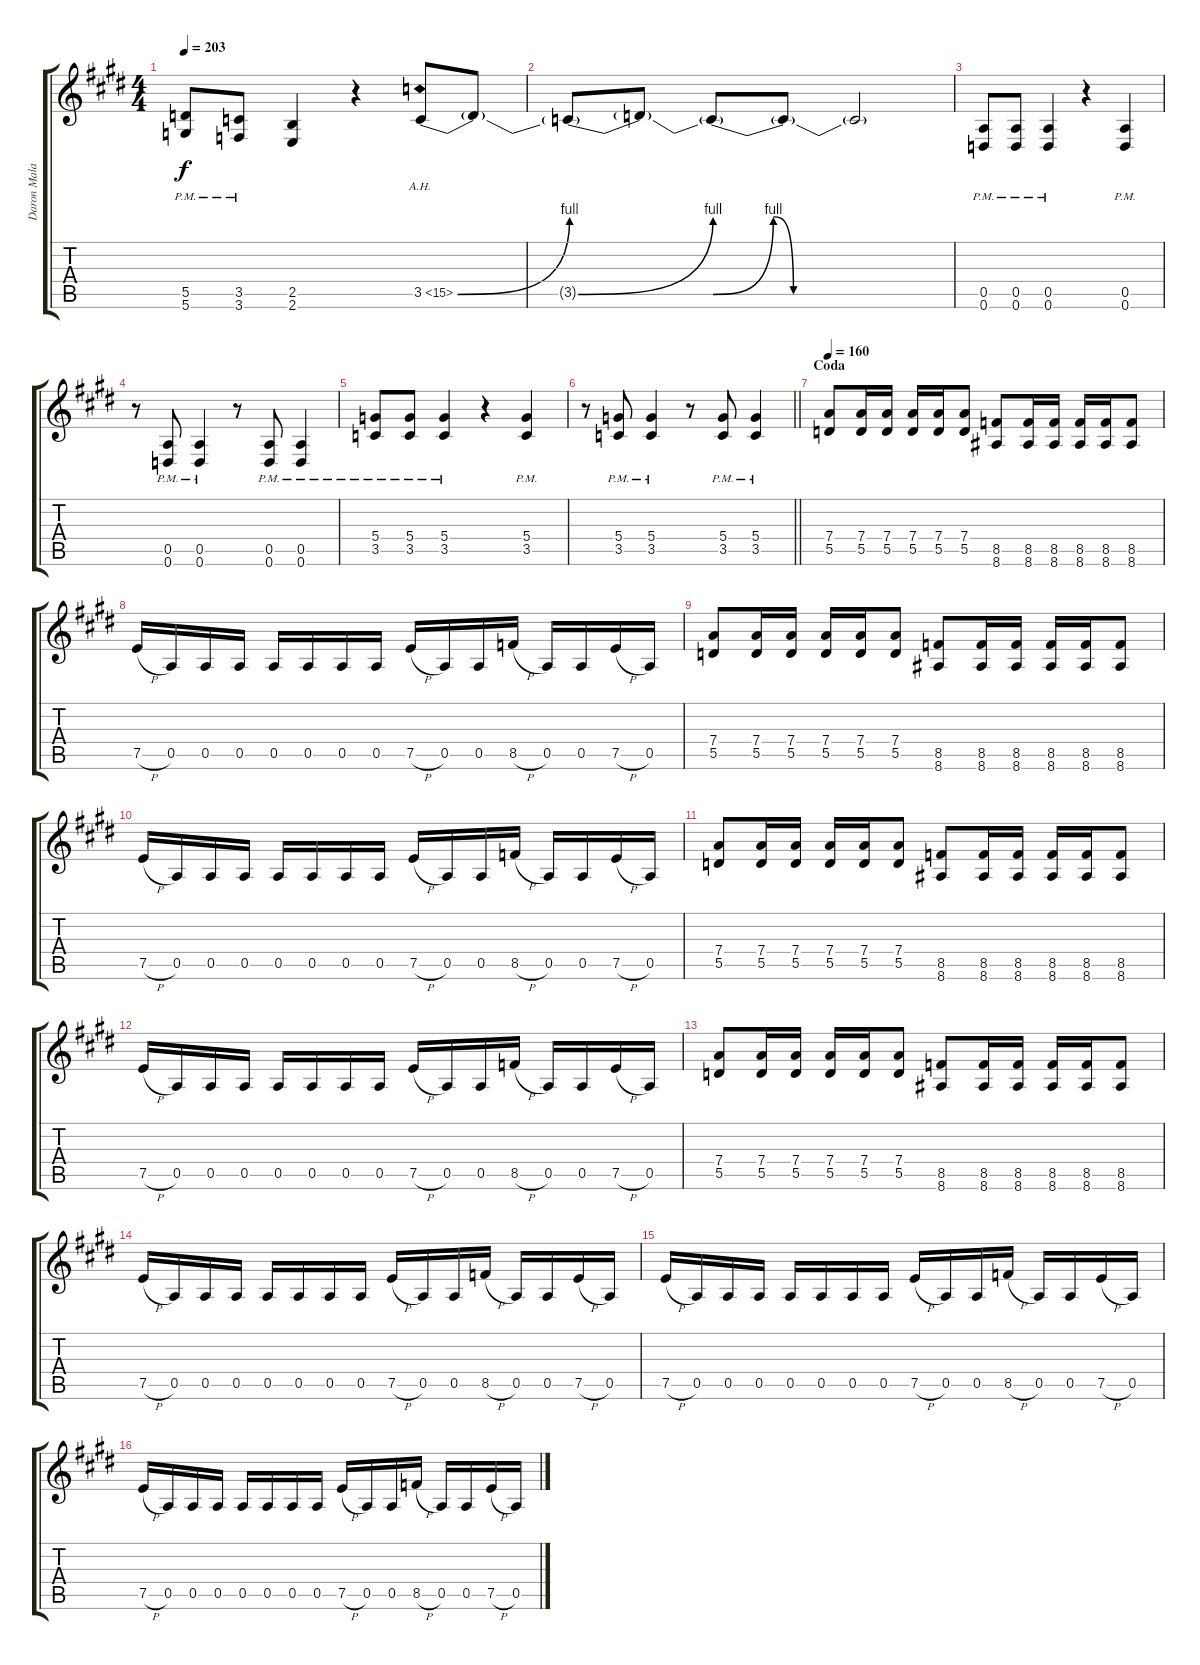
\track ("Daron Malakian [Guitar 3]" "Daron Mala") {instrument distortionguitar}
\staff {score tabs}
\tuning (E4 B3 G3 D3 A2 D2) {hide}
\ts (4 4)
\tempo 203
\clef g2
\ks c#minor
(5.5{pm} 5.6{pm}).8{dy f} (3.5{pm} 3.6{pm}).8 (2.5 2.6).4 r.4 3.5{be (bend 0 0 60 4) ah 12}.8 3.5{t}.8 |
3.5{be (bend 0 0 60 4) t}.8 3.5{t}.8 3.5{be (custom 0 0 15 4 20 0 60 0) t}.8 3.5{t}.8 3.5{t}.2 |
(0.5{pm} 0.6{pm}).8 (0.5{pm} 0.6{pm}).8 (0.5{pm} 0.6{pm}).4 r.4 (0.5{pm} 0.6{pm}).4 |
r.8 (0.5{pm} 0.6{pm}).8 (0.5{pm} 0.6{pm}).4 r.8 (0.5{pm} 0.6{pm}).8 (0.5{pm} 0.6{pm}).4 |
(5.4{pm} 3.5{pm}).8 (5.4{pm} 3.5{pm}).8 (5.4{pm} 3.5{pm}).4 r.4 (5.4{pm} 3.5{pm}).4 |
\barLineRight lightlight
r.8 (5.4{pm} 3.5{pm}).8 (5.4{pm} 3.5{pm}).4 r.8 (5.4{pm} 3.5{pm}).8 (5.4{pm} 3.5{pm}).4 |
\section ("" "Coda")
\tempo 160
(7.4 5.5).8 (7.4 5.5).16 (7.4 5.5).16 (7.4 5.5).16 (7.4 5.5).16 (7.4 5.5).8 (8.5 8.6).8 (8.5 8.6).16 (8.5 8.6).16 (8.5 8.6).16 (8.5 8.6).16 (8.5 8.6).8 |
7.5{h}.16 0.5.16 0.5.16 0.5.16 0.5.16 0.5.16 0.5.16 0.5.16 7.5{h}.16 0.5.16 0.5.16 8.5{h}.16 0.5.16 0.5.16 7.5{h}.16 0.5.16 |
(7.4 5.5).8 (7.4 5.5).16 (7.4 5.5).16 (7.4 5.5).16 (7.4 5.5).16 (7.4 5.5).8 (8.5 8.6).8 (8.5 8.6).16 (8.5 8.6).16 (8.5 8.6).16 (8.5 8.6).16 (8.5 8.6).8 |
7.5{h}.16 0.5.16 0.5.16 0.5.16 0.5.16 0.5.16 0.5.16 0.5.16 7.5{h}.16 0.5.16 0.5.16 8.5{h}.16 0.5.16 0.5.16 7.5{h}.16 0.5.16 |
(7.4 5.5).8 (7.4 5.5).16 (7.4 5.5).16 (7.4 5.5).16 (7.4 5.5).16 (7.4 5.5).8 (8.5 8.6).8 (8.5 8.6).16 (8.5 8.6).16 (8.5 8.6).16 (8.5 8.6).16 (8.5 8.6).8 |
7.5{h}.16 0.5.16 0.5.16 0.5.16 0.5.16 0.5.16 0.5.16 0.5.16 7.5{h}.16 0.5.16 0.5.16 8.5{h}.16 0.5.16 0.5.16 7.5{h}.16 0.5.16 |
(7.4 5.5).8 (7.4 5.5).16 (7.4 5.5).16 (7.4 5.5).16 (7.4 5.5).16 (7.4 5.5).8 (8.5 8.6).8 (8.5 8.6).16 (8.5 8.6).16 (8.5 8.6).16 (8.5 8.6).16 (8.5 8.6).8 |
7.5{h}.16 0.5.16 0.5.16 0.5.16 0.5.16 0.5.16 0.5.16 0.5.16 7.5{h}.16 0.5.16 0.5.16 8.5{h}.16 0.5.16 0.5.16 7.5{h}.16 0.5.16 |
7.5{h}.16 0.5.16 0.5.16 0.5.16 0.5.16 0.5.16 0.5.16 0.5.16 7.5{h}.16 0.5.16 0.5.16 8.5{h}.16 0.5.16 0.5.16 7.5{h}.16 0.5.16 |
7.5{h}.16 0.5.16 0.5.16 0.5.16 0.5.16 0.5.16 0.5.16 0.5.16 7.5{h}.16 0.5.16 0.5.16 8.5{h}.16 0.5.16 0.5.16 7.5{h}.16 0.5.16
